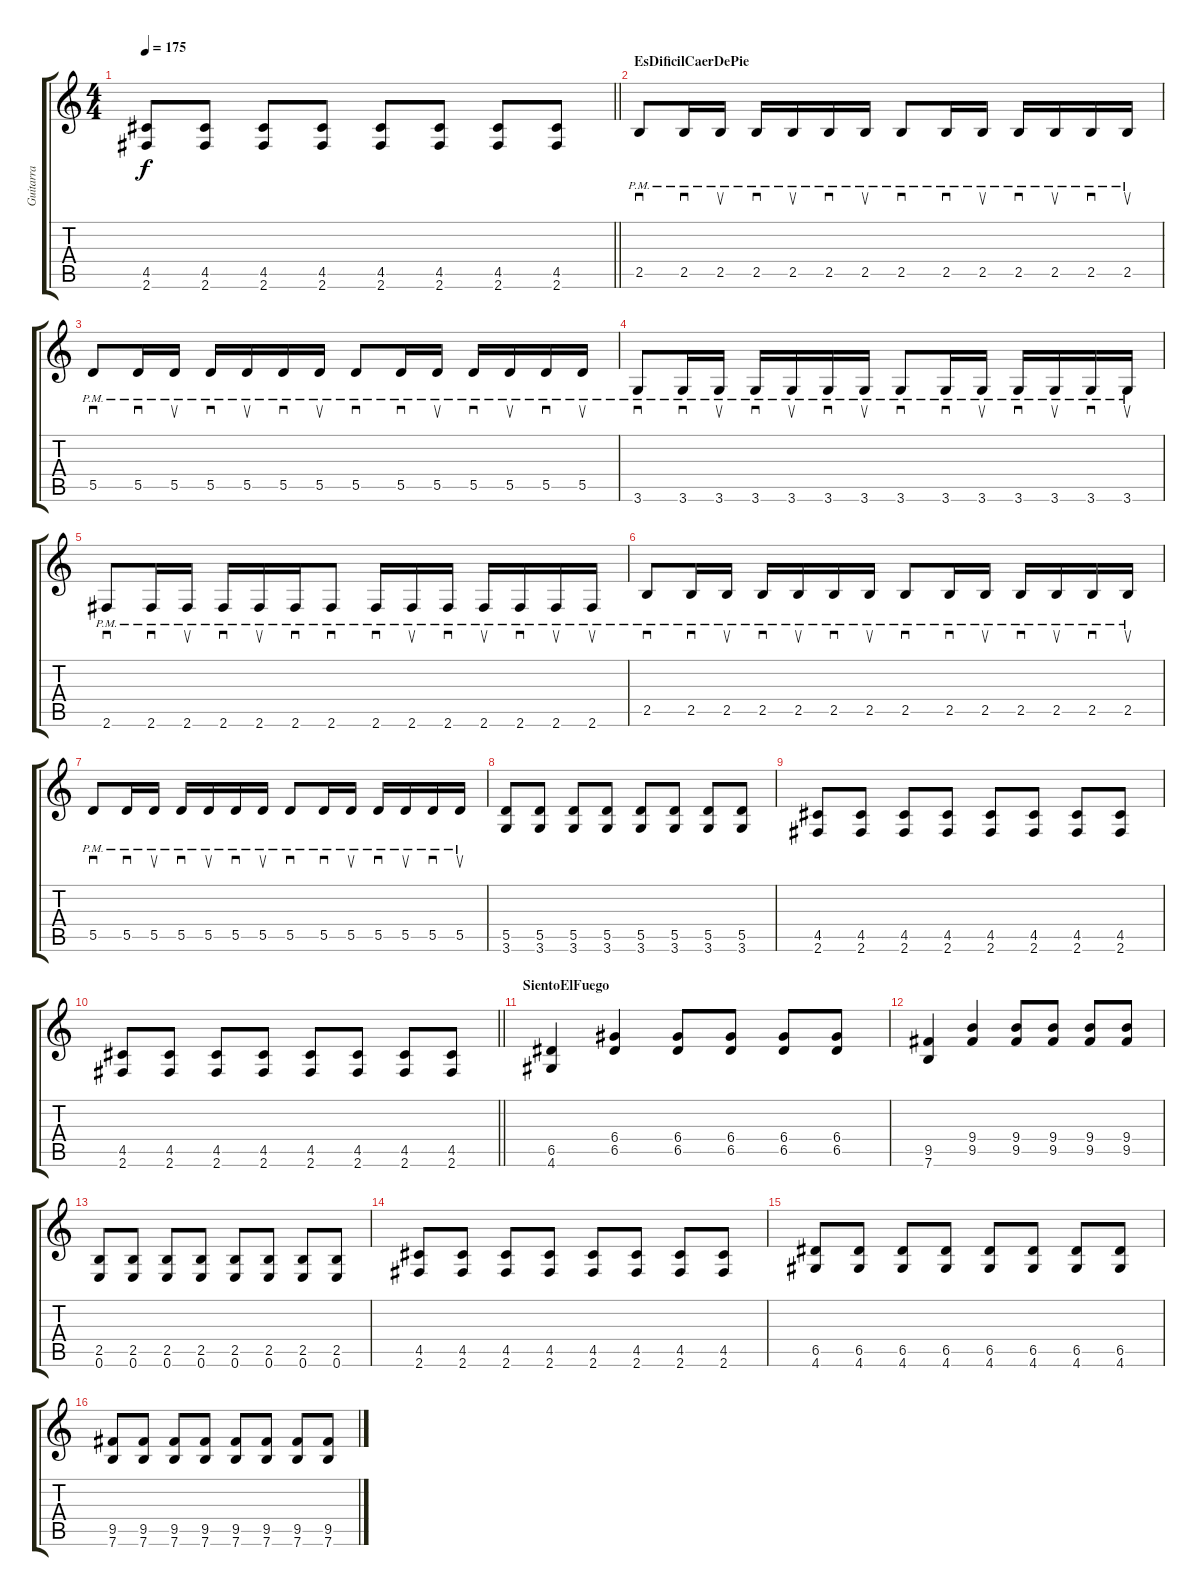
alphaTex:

\track ("Guitarra" "Guitarra") {instrument overdrivenguitar}
\staff {score tabs}
\tuning (E4 B3 G3 D3 A2 E2) {hide}
\ts (4 4)
\tempo 175
\clef g2
\barLineRight lightlight
\ks c
(4.5 2.6).8{dy f} (4.5 2.6).8 (4.5 2.6).8 (4.5 2.6).8 (4.5 2.6).8 (4.5 2.6).8 (4.5 2.6).8 (4.5 2.6).8 |
\section ("" "EsDificilCaerDePie")
2.5{pm}.8{sd} 2.5{pm}.16{sd} 2.5{pm}.16{su} 2.5{pm}.16{sd} 2.5{pm}.16{su} 2.5{pm}.16{sd} 2.5{pm}.16{su} 2.5{pm}.8{sd} 2.5{pm}.16{sd} 2.5{pm}.16{su} 2.5{pm}.16{sd} 2.5{pm}.16{su} 2.5{pm}.16{sd} 2.5{pm}.16{su} |
5.5{pm}.8{sd} 5.5{pm}.16{sd} 5.5{pm}.16{su} 5.5{pm}.16{sd} 5.5{pm}.16{su} 5.5{pm}.16{sd} 5.5{pm}.16{su} 5.5{pm}.8{sd} 5.5{pm}.16{sd} 5.5{pm}.16{su} 5.5{pm}.16{sd} 5.5{pm}.16{su} 5.5{pm}.16{sd} 5.5{pm}.16{su} |
3.6{pm}.8{sd} 3.6{pm}.16{sd} 3.6{pm}.16{su} 3.6{pm}.16{sd} 3.6{pm}.16{su} 3.6{pm}.16{sd} 3.6{pm}.16{su} 3.6{pm}.8{sd} 3.6{pm}.16{sd} 3.6{pm}.16{su} 3.6{pm}.16{sd} 3.6{pm}.16{su} 3.6{pm}.16{sd} 3.6{pm}.16{su} |
2.6{pm}.8{sd} 2.6{pm}.16{sd} 2.6{pm}.16{su} 2.6{pm}.16{sd} 2.6{pm}.16{su} 2.6{pm}.16{sd} 2.6{pm}.8{sd} 2.6{pm}.16{sd} 2.6{pm}.16{su} 2.6{pm}.16{sd} 2.6{pm}.16{su} 2.6{pm}.16{sd} 2.6{pm}.16{su} 2.6{pm}.16{su} |
2.5{pm}.8{sd} 2.5{pm}.16{sd} 2.5{pm}.16{su} 2.5{pm}.16{sd} 2.5{pm}.16{su} 2.5{pm}.16{sd} 2.5{pm}.16{su} 2.5{pm}.8{sd} 2.5{pm}.16{sd} 2.5{pm}.16{su} 2.5{pm}.16{sd} 2.5{pm}.16{su} 2.5{pm}.16{sd} 2.5{pm}.16{su} |
5.5{pm}.8{sd} 5.5{pm}.16{sd} 5.5{pm}.16{su} 5.5{pm}.16{sd} 5.5{pm}.16{su} 5.5{pm}.16{sd} 5.5{pm}.16{su} 5.5{pm}.8{sd} 5.5{pm}.16{sd} 5.5{pm}.16{su} 5.5{pm}.16{sd} 5.5{pm}.16{su} 5.5{pm}.16{sd} 5.5{pm}.16{su} |
(5.5 3.6).8 (5.5 3.6).8 (5.5 3.6).8 (5.5 3.6).8 (5.5 3.6).8 (5.5 3.6).8 (5.5 3.6).8 (5.5 3.6).8 |
(4.5 2.6).8 (4.5 2.6).8 (4.5 2.6).8 (4.5 2.6).8 (4.5 2.6).8 (4.5 2.6).8 (4.5 2.6).8 (4.5 2.6).8 |
\barLineRight lightlight
(4.5 2.6).8 (4.5 2.6).8 (4.5 2.6).8 (4.5 2.6).8 (4.5 2.6).8 (4.5 2.6).8 (4.5 2.6).8 (4.5 2.6).8 |
\section ("" "SientoElFuego")
(6.5 4.6).4 (6.4 6.5).4 (6.4 6.5).8 (6.4 6.5).8 (6.4 6.5).8 (6.4 6.5).8 |
(9.5 7.6).4 (9.4 9.5).4 (9.4 9.5).8 (9.4 9.5).8 (9.4 9.5).8 (9.4 9.5).8 |
(2.5 0.6).8 (2.5 0.6).8 (2.5 0.6).8 (2.5 0.6).8 (2.5 0.6).8 (2.5 0.6).8 (2.5 0.6).8 (2.5 0.6).8 |
(4.5 2.6).8 (4.5 2.6).8 (4.5 2.6).8 (4.5 2.6).8 (4.5 2.6).8 (4.5 2.6).8 (4.5 2.6).8 (4.5 2.6).8 |
(6.5 4.6).8 (6.5 4.6).8 (6.5 4.6).8 (6.5 4.6).8 (6.5 4.6).8 (6.5 4.6).8 (6.5 4.6).8 (6.5 4.6).8 |
(9.5 7.6).8 (9.5 7.6).8 (9.5 7.6).8 (9.5 7.6).8 (9.5 7.6).8 (9.5 7.6).8 (9.5 7.6).8 (9.5 7.6).8
